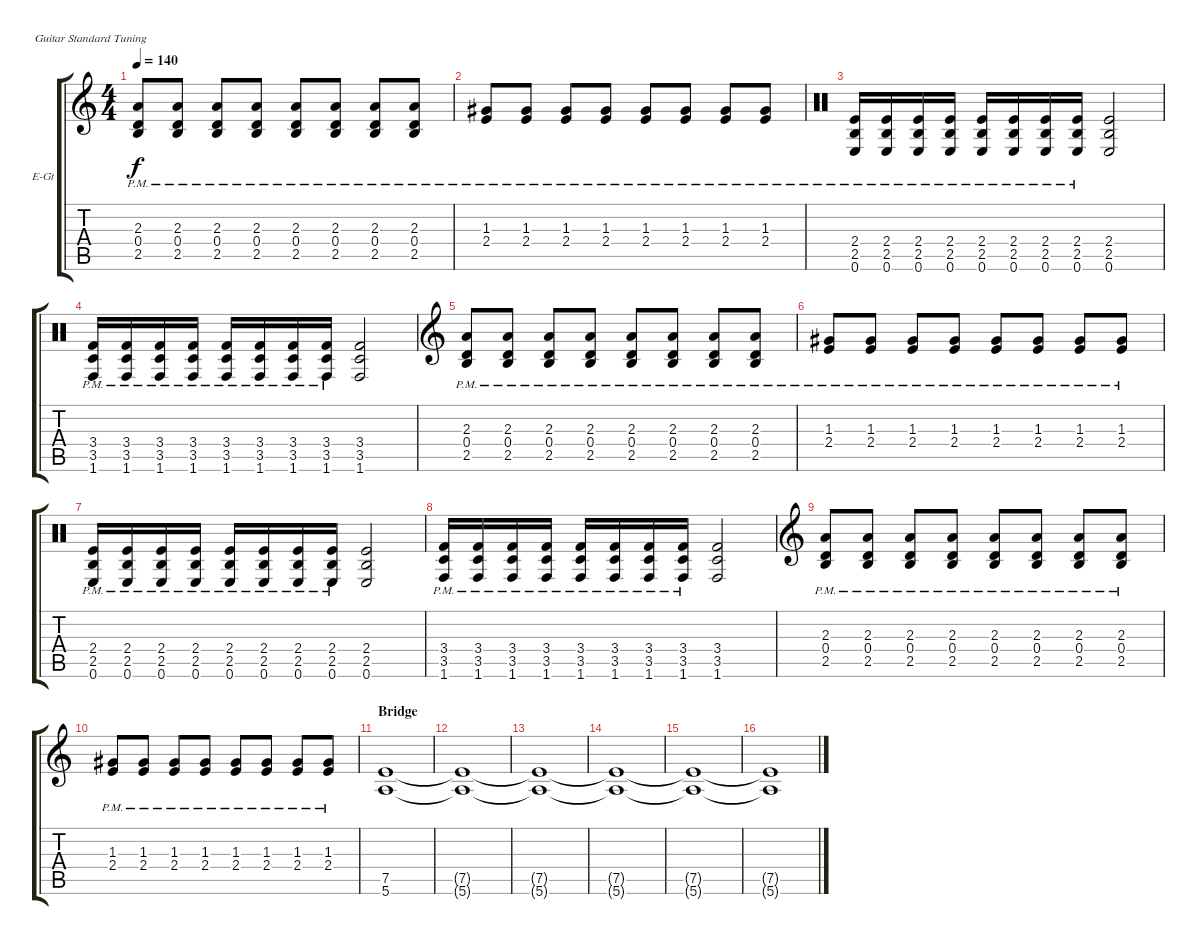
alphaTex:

\defaultSystemsLayout 4
\bracketExtendMode groupsimilarinstruments
\firstSystemTrackNameOrientation horizontal
\otherSystemsTrackNameOrientation horizontal
\track ("Electric Guitar" "E-Gt") {instrument distortionguitar}
\staff {score tabs}
\tuning (E4 B3 G3 D3 A2 E2)
\ts (4 4)
\tempo 140
\clef g2
\ks c
(2.5{pm} 0.4{pm} 2.3{pm}).8{dy f} (2.5{pm} 0.4{pm} 2.3{pm}).8 (2.5{pm} 0.4{pm} 2.3{pm}).8 (2.5{pm} 0.4{pm} 2.3{pm}).8 (2.5{pm} 0.4{pm} 2.3{pm}).8 (2.5{pm} 0.4{pm} 2.3{pm}).8 (2.5{pm} 0.4{pm} 2.3{pm}).8 (2.5{pm} 0.4{pm} 2.3{pm}).8 |
(2.4{pm} 1.3{pm}).8 (2.4{pm} 1.3{pm}).8 (2.4{pm} 1.3{pm}).8 (2.4{pm} 1.3{pm}).8 (2.4{pm} 1.3{pm}).8 (2.4{pm} 1.3{pm}).8 (2.4{pm} 1.3{pm}).8 (2.4{pm} 1.3{pm}).8 |
\clef neutral
(2.4{pm} 0.6{pm} 2.5{pm}).16 (2.4{pm} 2.5{pm} 0.6{pm}).16 (2.4{pm} 2.5{pm} 0.6{pm}).16 (2.4{pm} 2.5{pm} 0.6{pm}).16 (2.4{pm} 2.5{pm} 0.6{pm}).16 (2.4{pm} 2.5{pm} 0.6{pm}).16 (2.4{pm} 2.5{pm} 0.6{pm}).16 (2.4{pm} 2.5{pm} 0.6{pm}).16 (2.4 2.5 0.6).2 |
(3.4{pm} 3.5{pm} 1.6{pm}).16 (3.4{pm} 3.5{pm} 1.6{pm}).16 (3.4{pm} 3.5{pm} 1.6{pm}).16 (3.4{pm} 3.5{pm} 1.6{pm}).16 (3.4{pm} 3.5{pm} 1.6{pm}).16 (3.4{pm} 3.5{pm} 1.6{pm}).16 (3.4{pm} 3.5{pm} 1.6{pm}).16 (3.4{pm} 3.5{pm} 1.6{pm}).16 (3.4 3.5 1.6).2 |
\clef g2
(2.5{pm} 0.4{pm} 2.3{pm}).8 (2.5{pm} 0.4{pm} 2.3{pm}).8 (2.5{pm} 0.4{pm} 2.3{pm}).8 (2.5{pm} 0.4{pm} 2.3{pm}).8 (2.5{pm} 0.4{pm} 2.3{pm}).8 (2.5{pm} 0.4{pm} 2.3{pm}).8 (2.5{pm} 0.4{pm} 2.3{pm}).8 (2.5{pm} 0.4{pm} 2.3{pm}).8 |
(2.4{pm} 1.3{pm}).8 (2.4{pm} 1.3{pm}).8 (2.4{pm} 1.3{pm}).8 (2.4{pm} 1.3{pm}).8 (2.4{pm} 1.3{pm}).8 (2.4{pm} 1.3{pm}).8 (2.4{pm} 1.3{pm}).8 (2.4{pm} 1.3{pm}).8 |
\clef neutral
(2.4{pm} 0.6{pm} 2.5{pm}).16 (2.4{pm} 2.5{pm} 0.6{pm}).16 (2.4{pm} 2.5{pm} 0.6{pm}).16 (2.4{pm} 2.5{pm} 0.6{pm}).16 (2.4{pm} 2.5{pm} 0.6{pm}).16 (2.4{pm} 2.5{pm} 0.6{pm}).16 (2.4{pm} 2.5{pm} 0.6{pm}).16 (2.4{pm} 2.5{pm} 0.6{pm}).16 (2.4 2.5 0.6).2 |
(3.4{pm} 3.5{pm} 1.6{pm}).16 (3.4{pm} 3.5{pm} 1.6{pm}).16 (3.4{pm} 3.5{pm} 1.6{pm}).16 (3.4{pm} 3.5{pm} 1.6{pm}).16 (3.4{pm} 3.5{pm} 1.6{pm}).16 (3.4{pm} 3.5{pm} 1.6{pm}).16 (3.4{pm} 3.5{pm} 1.6{pm}).16 (3.4{pm} 3.5{pm} 1.6{pm}).16 (3.4 3.5 1.6).2 |
\clef g2
(2.5{pm} 0.4{pm} 2.3{pm}).8 (2.5{pm} 0.4{pm} 2.3{pm}).8 (2.5{pm} 0.4{pm} 2.3{pm}).8 (2.5{pm} 0.4{pm} 2.3{pm}).8 (2.5{pm} 0.4{pm} 2.3{pm}).8 (2.5{pm} 0.4{pm} 2.3{pm}).8 (2.5{pm} 0.4{pm} 2.3{pm}).8 (2.5{pm} 0.4{pm} 2.3{pm}).8 |
(2.4{pm} 1.3{pm}).8 (2.4{pm} 1.3{pm}).8 (2.4{pm} 1.3{pm}).8 (2.4{pm} 1.3{pm}).8 (2.4{pm} 1.3{pm}).8 (2.4{pm} 1.3{pm}).8 (2.4{pm} 1.3{pm}).8 (2.4{pm} 1.3{pm}).8 |
\section ("" "Bridge")
(5.6 7.5).1 |
(5.6{t} 7.5{t}).1 |
(5.6{t} 7.5{t}).1 |
(5.6{t} 7.5{t}).1 |
(5.6{t} 7.5{t}).1 |
(5.6{t} 7.5{t}).1
